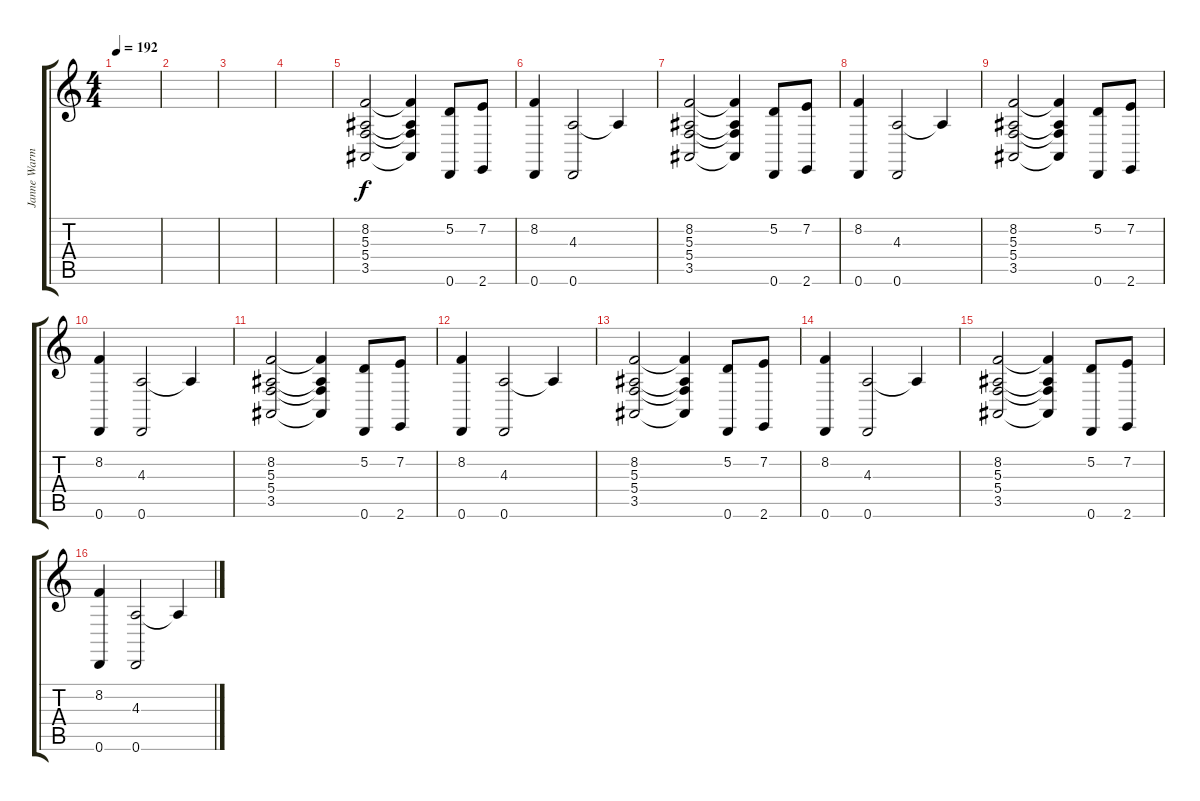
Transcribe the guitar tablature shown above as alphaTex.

\track ("Janne Warman" "Janne Warm") {instrument acousticgrandpiano}
\staff {score tabs}
\tuning (D4 A3 F3 C3 G2 D2) {hide}
\ts (4 4)
\tempo 192
\clef g2
\ks c
|
|
|
|
(8.2 5.3 5.4 3.5).2 (8.2{t} 5.3{t} 5.4{t} 3.5{t}).4 (5.2 0.6).8 (7.2 2.6).8 |
(8.2 0.6).4 (4.3 0.6).2 4.3{t}.4 |
(8.2 5.3 5.4 3.5).2 (8.2{t} 5.3{t} 5.4{t} 3.5{t}).4 (5.2 0.6).8 (7.2 2.6).8 |
(8.2 0.6).4 (4.3 0.6).2 4.3{t}.4 |
(8.2 5.3 5.4 3.5).2 (8.2{t} 5.3{t} 5.4{t} 3.5{t}).4 (5.2 0.6).8 (7.2 2.6).8 |
(8.2 0.6).4 (4.3 0.6).2 4.3{t}.4 |
(8.2 5.3 5.4 3.5).2 (8.2{t} 5.3{t} 5.4{t} 3.5{t}).4 (5.2 0.6).8 (7.2 2.6).8 |
(8.2 0.6).4 (4.3 0.6).2 4.3{t}.4 |
(8.2 5.3 5.4 3.5).2 (8.2{t} 5.3{t} 5.4{t} 3.5{t}).4 (5.2 0.6).8 (7.2 2.6).8 |
(8.2 0.6).4 (4.3 0.6).2 4.3{t}.4 |
(8.2 5.3 5.4 3.5).2 (8.2{t} 5.3{t} 5.4{t} 3.5{t}).4 (5.2 0.6).8 (7.2 2.6).8 |
(8.2 0.6).4 (4.3 0.6).2 4.3{t}.4
